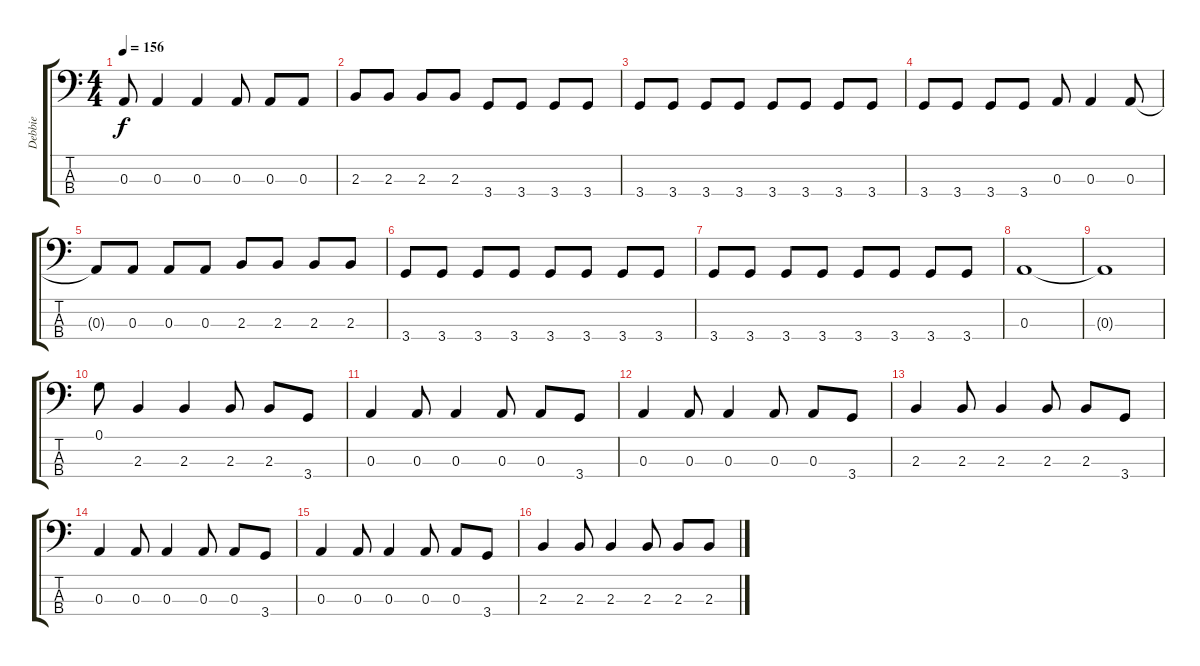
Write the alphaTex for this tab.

\track ("Debbie" "Debbie") {instrument electricbasspick}
\staff {score tabs}
\tuning (G2 D2 A1 E1) {hide}
\ts (4 4)
\tempo 156
\clef f4
\ks c
0.3.8{dy f} 0.3.4 0.3.4 0.3.8 0.3.8 0.3.8 |
2.3.8 2.3.8 2.3.8 2.3.8 3.4.8 3.4.8 3.4.8 3.4.8 |
3.4.8 3.4.8 3.4.8 3.4.8 3.4.8 3.4.8 3.4.8 3.4.8 |
3.4.8 3.4.8 3.4.8 3.4.8 0.3.8 0.3.4 0.3.8 |
0.3{t}.8 0.3.8 0.3.8 0.3.8 2.3.8 2.3.8 2.3.8 2.3.8 |
3.4.8 3.4.8 3.4.8 3.4.8 3.4.8 3.4.8 3.4.8 3.4.8 |
3.4.8 3.4.8 3.4.8 3.4.8 3.4.8 3.4.8 3.4.8 3.4.8 |
0.3.1 |
0.3{t}.1 |
0.1.8 2.3.4 2.3.4 2.3.8 2.3.8 3.4.8 |
0.3.4 0.3.8 0.3.4 0.3.8 0.3.8 3.4.8 |
0.3.4 0.3.8 0.3.4 0.3.8 0.3.8 3.4.8 |
2.3.4 2.3.8 2.3.4 2.3.8 2.3.8 3.4.8 |
0.3.4 0.3.8 0.3.4 0.3.8 0.3.8 3.4.8 |
0.3.4 0.3.8 0.3.4 0.3.8 0.3.8 3.4.8 |
2.3.4 2.3.8 2.3.4 2.3.8 2.3.8 2.3.8
